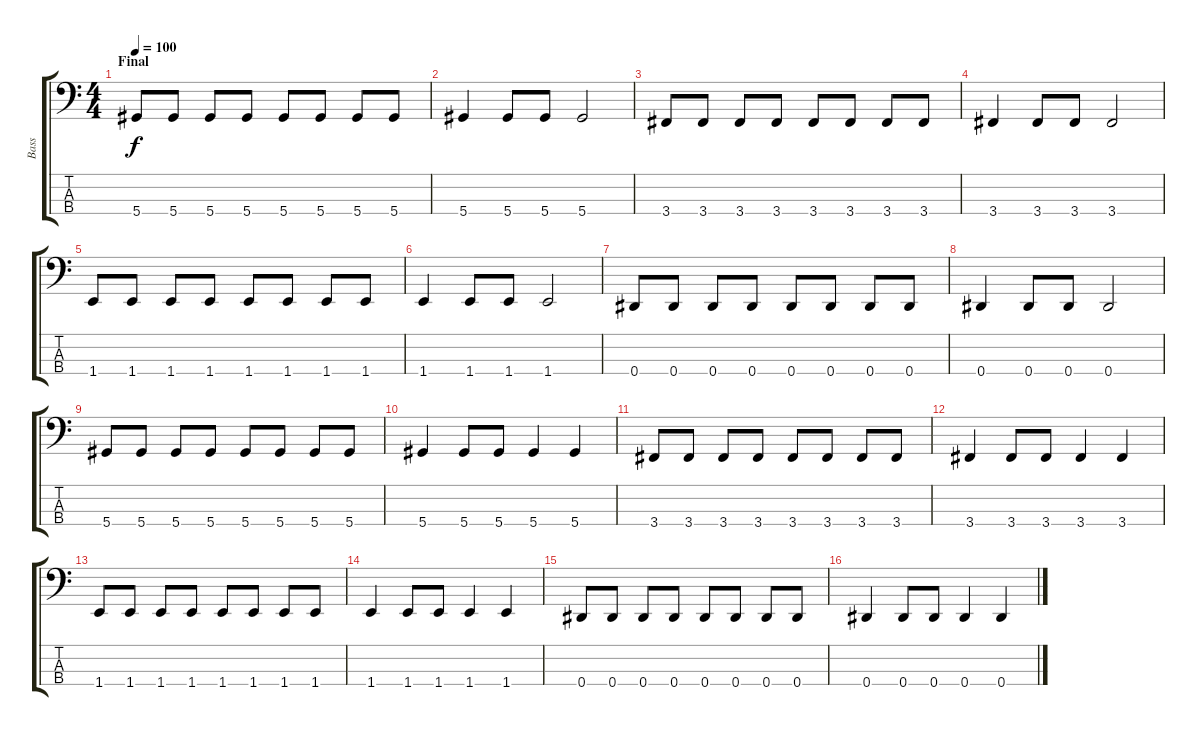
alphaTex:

\track ("Bass" "Bass") {instrument electricbassfinger}
\staff {score tabs}
\tuning (Gb2 Db2 Ab1 Eb1) {hide}
\ts (4 4)
\section ("" "Final")
\tempo 100
\clef f4
\ks c
5.4.8{dy f} 5.4.8 5.4.8 5.4.8 5.4.8 5.4.8 5.4.8 5.4.8 |
5.4.4 5.4.8 5.4.8 5.4.2 |
3.4.8 3.4.8 3.4.8 3.4.8 3.4.8 3.4.8 3.4.8 3.4.8 |
3.4.4 3.4.8 3.4.8 3.4.2 |
1.4.8 1.4.8 1.4.8 1.4.8 1.4.8 1.4.8 1.4.8 1.4.8 |
1.4.4 1.4.8 1.4.8 1.4.2 |
0.4.8 0.4.8 0.4.8 0.4.8 0.4.8 0.4.8 0.4.8 0.4.8 |
0.4.4 0.4.8 0.4.8 0.4.2 |
5.4.8 5.4.8 5.4.8 5.4.8 5.4.8 5.4.8 5.4.8 5.4.8 |
5.4.4 5.4.8 5.4.8 5.4.4 5.4.4 |
3.4.8 3.4.8 3.4.8 3.4.8 3.4.8 3.4.8 3.4.8 3.4.8 |
3.4.4 3.4.8 3.4.8 3.4.4 3.4.4 |
1.4.8 1.4.8 1.4.8 1.4.8 1.4.8 1.4.8 1.4.8 1.4.8 |
1.4.4 1.4.8 1.4.8 1.4.4 1.4.4 |
0.4.8 0.4.8 0.4.8 0.4.8 0.4.8 0.4.8 0.4.8 0.4.8 |
0.4.4 0.4.8 0.4.8 0.4.4 0.4.4
